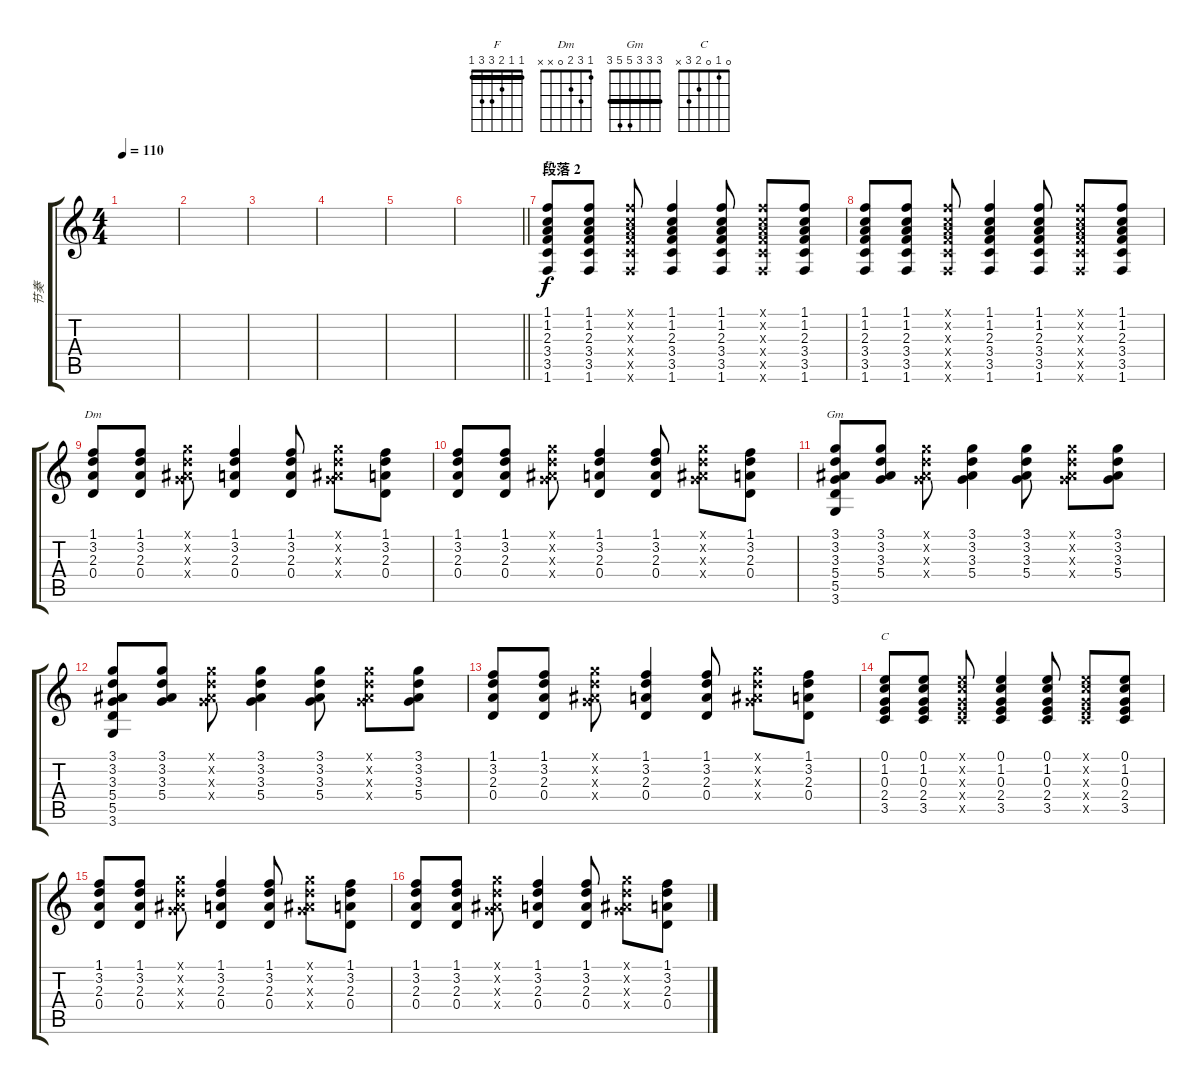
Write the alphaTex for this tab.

\track ("节奏" "节奏") {instrument acousticguitarsteel}
\staff {score tabs}
\tuning (E4 B3 G3 D3 A2 E2) {hide}
\chord ("F" 1 1 2 3 3 1) {barre 1}
\chord ("Dm" 1 3 2 0 x x)
\chord ("Gm" 3 3 3 5 5 3) {barre 3}
\chord ("C" 0 1 0 2 3 x)
\ts (4 4)
\tempo 110
\clef g2
\ks c
|
|
|
|
|
\barLineRight lightlight
|
\section ("" "段落 2")
(1.1 1.2 2.3 3.4 3.5 1.6).8{ch "F"} (1.1 1.2 2.3 3.4 3.5 1.6).8 (1.1{x} 1.2{x} 2.3{x} 3.4{x} 3.5{x} 1.6{x}).8 (1.1 1.2 2.3 3.4 3.5 1.6).4 (1.1 1.2 2.3 3.4 3.5 1.6).8 (1.1{x} 1.2{x} 2.3{x} 3.4{x} 3.5{x} 1.6{x}).8 (1.1 1.2 2.3 3.4 3.5 1.6).8 |
(1.1 1.2 2.3 3.4 3.5 1.6).8 (1.1 1.2 2.3 3.4 3.5 1.6).8 (1.1{x} 1.2{x} 2.3{x} 3.4{x} 3.5{x} 1.6{x}).8 (1.1 1.2 2.3 3.4 3.5 1.6).4 (1.1 1.2 2.3 3.4 3.5 1.6).8 (1.1{x} 1.2{x} 2.3{x} 3.4{x} 3.5{x} 1.6{x}).8 (1.1 1.2 2.3 3.4 3.5 1.6).8 |
(1.1 3.2 2.3 0.4).8{ch "Dm"} (1.1 3.2 2.3 0.4).8 (3.1{x} 3.2{x} 3.3{x} 5.4{x}).8 (1.1 3.2 2.3 0.4).4 (1.1 3.2 2.3 0.4).8 (3.1{x} 3.2{x} 3.3{x} 5.4{x}).8 (1.1 3.2 2.3 0.4).8 |
(1.1 3.2 2.3 0.4).8 (1.1 3.2 2.3 0.4).8 (3.1{x} 3.2{x} 3.3{x} 5.4{x}).8 (1.1 3.2 2.3 0.4).4 (1.1 3.2 2.3 0.4).8 (3.1{x} 3.2{x} 3.3{x} 5.4{x}).8 (1.1 3.2 2.3 0.4).8 |
(3.1 3.2 3.3 5.4 5.5 3.6).8{ch "Gm"} (3.1 3.2 3.3 5.4).8 (3.1{x} 3.2{x} 3.3{x} 5.4{x}).8 (3.1 3.2 3.3 5.4).4 (3.1 3.2 3.3 5.4).8 (3.1{x} 3.2{x} 3.3{x} 5.4{x}).8 (3.1 3.2 3.3 5.4).8 |
(3.1 3.2 3.3 5.4 5.5 3.6).8 (3.1 3.2 3.3 5.4).8 (3.1{x} 3.2{x} 3.3{x} 5.4{x}).8 (3.1 3.2 3.3 5.4).4 (3.1 3.2 3.3 5.4).8 (3.1{x} 3.2{x} 3.3{x} 5.4{x}).8 (3.1 3.2 3.3 5.4).8 |
(1.1 3.2 2.3 0.4).8 (1.1 3.2 2.3 0.4).8 (3.1{x} 3.2{x} 3.3{x} 5.4{x}).8 (1.1 3.2 2.3 0.4).4 (1.1 3.2 2.3 0.4).8 (3.1{x} 3.2{x} 3.3{x} 5.4{x}).8 (1.1 3.2 2.3 0.4).8 |
(0.1 1.2 0.3 2.4 3.5).8{ch "C"} (0.1 1.2 0.3 2.4 3.5).8 (0.1{x} 1.2{x} 0.3{x} 2.4{x} 3.5{x}).8 (0.1 1.2 0.3 2.4 3.5).4 (0.1 1.2 0.3 2.4 3.5).8 (0.1{x} 1.2{x} 0.3{x} 2.4{x} 3.5{x}).8 (0.1 1.2 0.3 2.4 3.5).8 |
(1.1 3.2 2.3 0.4).8 (1.1 3.2 2.3 0.4).8 (3.1{x} 3.2{x} 3.3{x} 5.4{x}).8 (1.1 3.2 2.3 0.4).4 (1.1 3.2 2.3 0.4).8 (3.1{x} 3.2{x} 3.3{x} 5.4{x}).8 (1.1 3.2 2.3 0.4).8 |
(1.1 3.2 2.3 0.4).8 (1.1 3.2 2.3 0.4).8 (3.1{x} 3.2{x} 3.3{x} 5.4{x}).8 (1.1 3.2 2.3 0.4).4 (1.1 3.2 2.3 0.4).8 (3.1{x} 3.2{x} 3.3{x} 5.4{x}).8 (1.1 3.2 2.3 0.4).8
